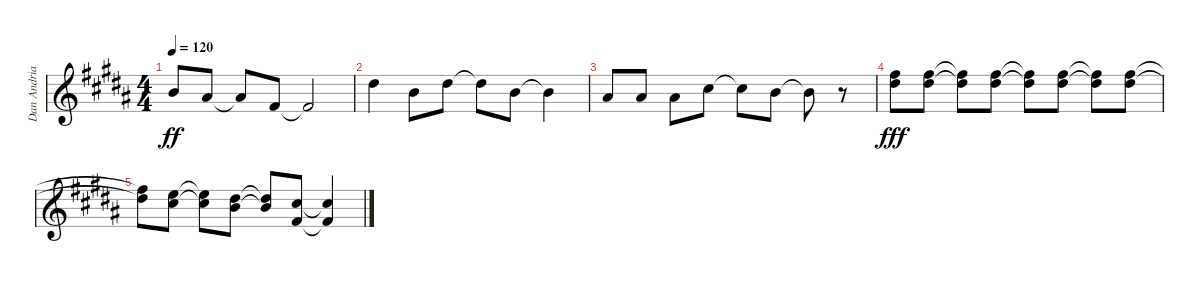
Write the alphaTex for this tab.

\track ("Dan Andriano - Vocals" "Dan Andria") {instrument overdrivenguitar}
\staff {score}
\tuning (E4 B3 G3 D3 A2 E2) {hide}
\ts (4 4)
\tempo 120
\clef g2
\ks b
0.2{t}.8{dy ff} 3.3.8 3.3{t}.8 4.4.8 4.4{t}.2 |
4.2.4 0.2.8 8.3.8 8.3{t}.8 0.2.8 0.2{t}.4 |
3.3.8 3.3.8 3.3.8 2.2.8 2.2{t}.8 0.2.8 0.2{t}.8 r.8 |
(2.1 4.2).8{dy fff} (2.1 4.2).8 (2.1{t} 4.2{t}).8 (2.1 4.2).8 (2.1{t} 4.2{t}).8 (2.1 4.2).8 (2.1{t} 4.2{t}).8 (2.1 4.2).8 |
(2.1{t} 4.2{t}).8 (0.1 2.2).8 (0.1{t} 2.2{t}).8 (4.2 4.3).8 (4.2{t} 4.3{t}).8 (2.2 4.4).8 (2.2{t} 4.4{t}).4
